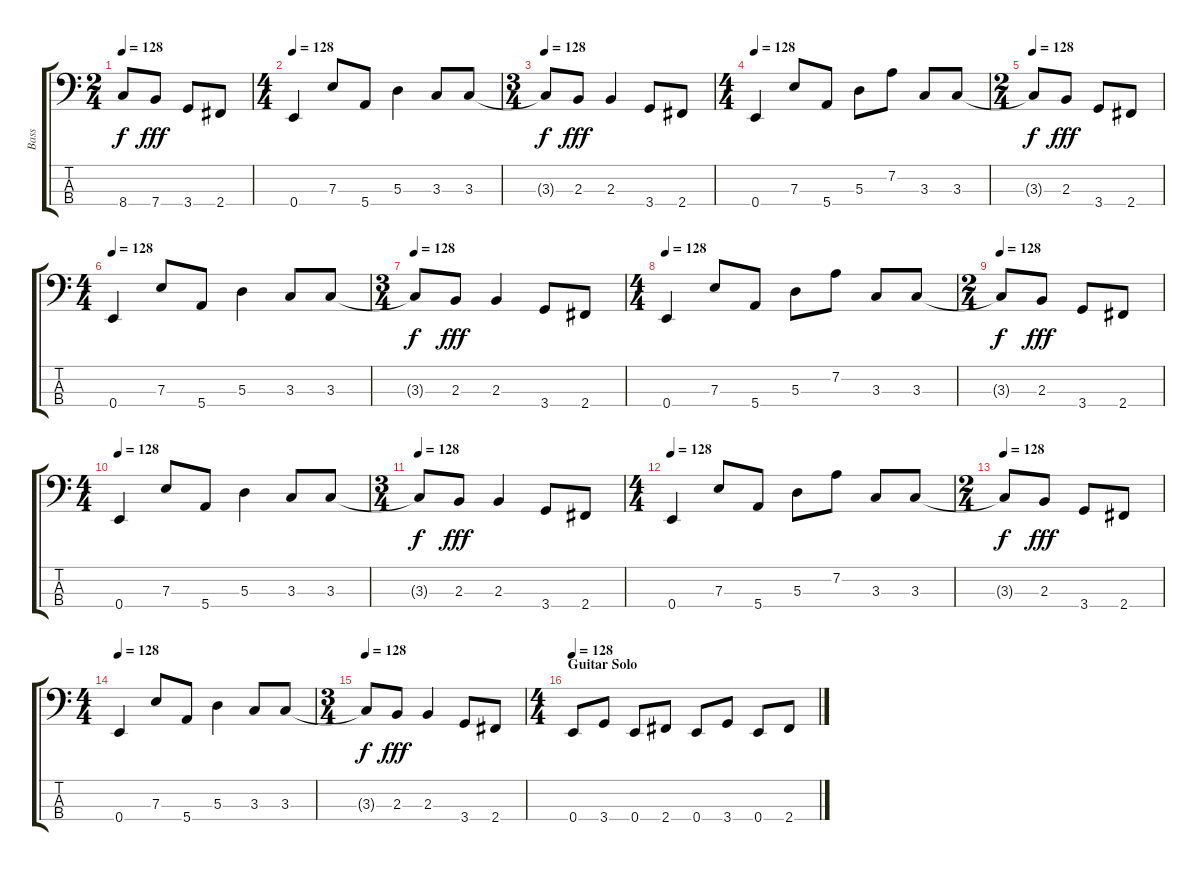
\track ("Bass" "Bass") {instrument electricbasspick}
\staff {score tabs}
\tuning (G2 D2 A1 E1) {hide}
\ts (2 4)
\tempo 128
\clef f4
\ks c
8.4{t}.8{dy f} 7.4.8{dy fff} 3.4.8 2.4.8 |
\ts (4 4)
\tempo 128
0.4.4 7.3.8 5.4.8 5.3.4 3.3.8 3.3.8 |
\ts (3 4)
\tempo 128
3.3{t}.8{dy f} 2.3.8{dy fff} 2.3.4 3.4.8 2.4.8 |
\ts (4 4)
\tempo 128
0.4.4 7.3.8 5.4.8 5.3.8 7.2.8 3.3.8 3.3.8 |
\ts (2 4)
\tempo 128
3.3{t}.8{dy f} 2.3.8{dy fff} 3.4.8 2.4.8 |
\ts (4 4)
\tempo 128
0.4.4 7.3.8 5.4.8 5.3.4 3.3.8 3.3.8 |
\ts (3 4)
\tempo 128
3.3{t}.8{dy f} 2.3.8{dy fff} 2.3.4 3.4.8 2.4.8 |
\ts (4 4)
\tempo 128
0.4.4 7.3.8 5.4.8 5.3.8 7.2.8 3.3.8 3.3.8 |
\ts (2 4)
\tempo 128
3.3{t}.8{dy f} 2.3.8{dy fff} 3.4.8 2.4.8 |
\ts (4 4)
\tempo 128
0.4.4 7.3.8 5.4.8 5.3.4 3.3.8 3.3.8 |
\ts (3 4)
\tempo 128
3.3{t}.8{dy f} 2.3.8{dy fff} 2.3.4 3.4.8 2.4.8 |
\ts (4 4)
\tempo 128
0.4.4 7.3.8 5.4.8 5.3.8 7.2.8 3.3.8 3.3.8 |
\ts (2 4)
\tempo 128
3.3{t}.8{dy f} 2.3.8{dy fff} 3.4.8 2.4.8 |
\ts (4 4)
\tempo 128
0.4.4 7.3.8 5.4.8 5.3.4 3.3.8 3.3.8 |
\ts (3 4)
\tempo 128
3.3{t}.8{dy f} 2.3.8{dy fff} 2.3.4 3.4.8 2.4.8 |
\ts (4 4)
\section ("" "Guitar Solo")
\tempo 128
0.4.8 3.4.8 0.4.8 2.4.8 0.4.8 3.4.8 0.4.8 2.4.8
